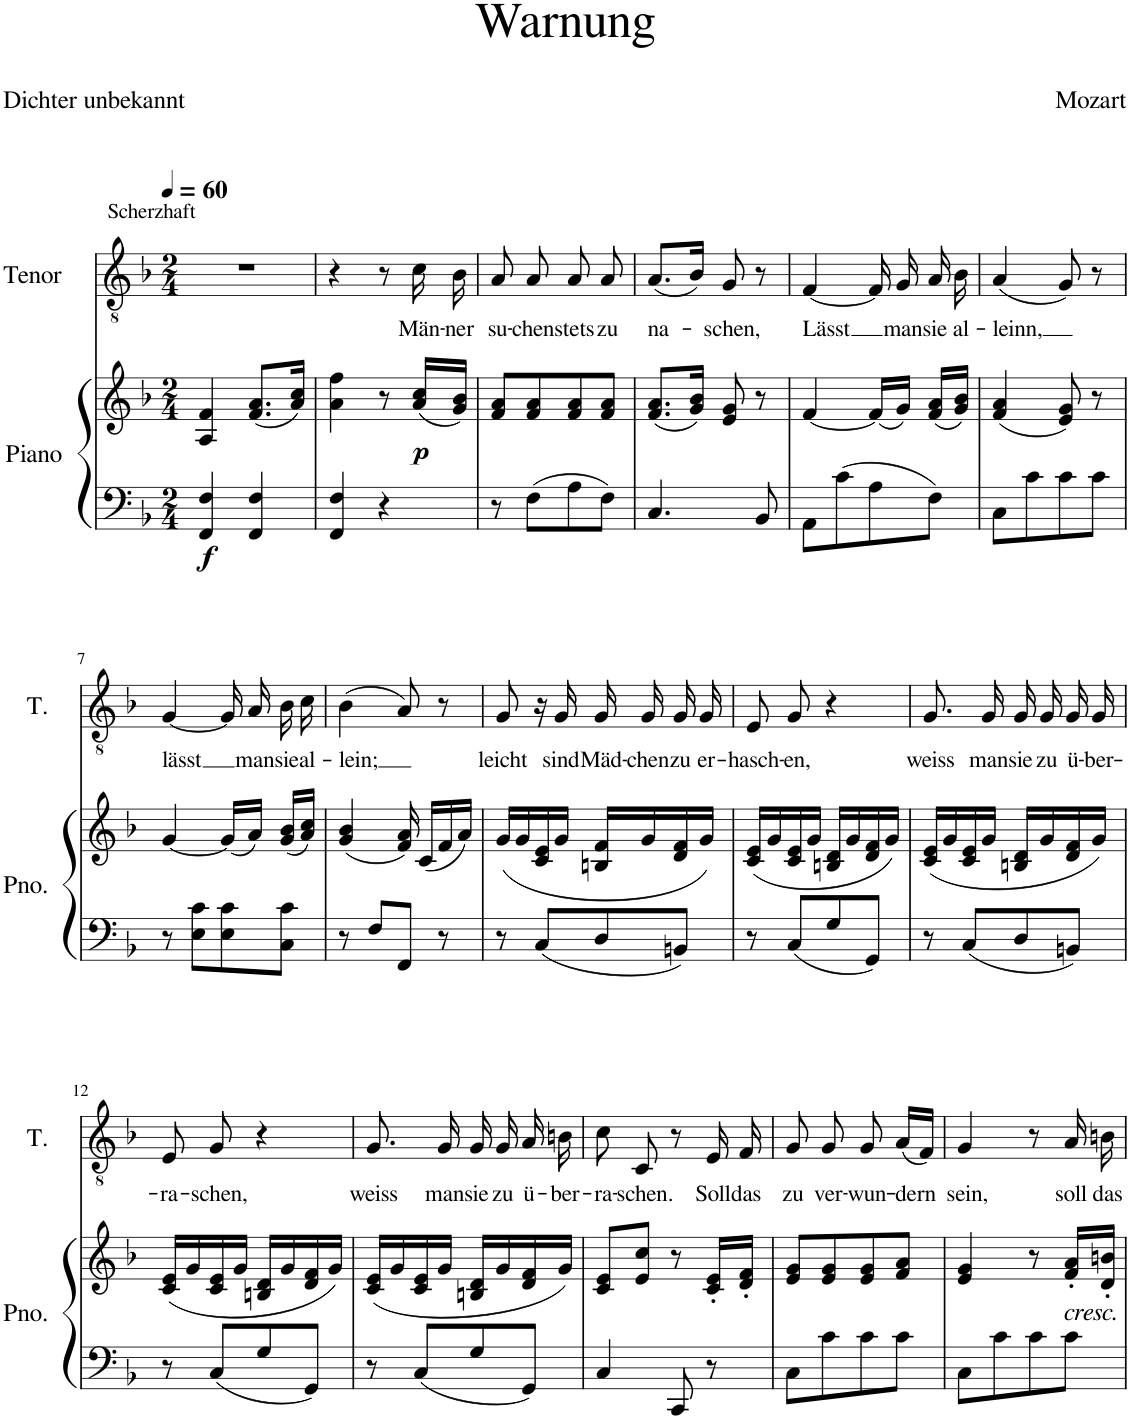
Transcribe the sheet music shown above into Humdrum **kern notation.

**kern	**kern	**dynam	**kern	**text
*part2	*part2	*part2	*part1	*part1
*staff3	*staff2	*staff2/3	*staff1	*staff1
*I"Piano	*	*	*I"Tenor	*
*I'Pno.	*	*	*I'T.	*
*clefF4	*clefG2	*	*clefGv2	*
*k[b-]	*k[b-]	*	*k[b-]	*
*M2/4	*M2/4	*	*M2/4	*
*MM60	*MM60	*	*MM60	*
=1	=1	=1	=1	=1
!	!	!	!LO:TX:a:t=Scherzhaft	!
!	!	!LO:DY:b=2	!	!
4FF/ 4F/	4A/ 4f/	f	2r	.
4FF/ 4F/	(8.f/ 8.a/L	.	.	.
.	16a/ 16cc/Jk)	.	.	.
=2	=2	=2	=2	=2
4FF/ 4F/	4a\ 4ff\	.	4r	.
4r	8r	.	8r	.
!	!	!LO:DY:b	!	!LO:LY:b
.	(16a/ 16cc/LL	p	16c\	Män-
!	!	!	!	!LO:LY:b
.	16g/ 16b-/JJ)	.	16B-\	-ner
=3	=3	=3	=3	=3
!	!	!	!	!LO:LY:b
8r	8f/ 8a/L	.	8A/	su-
!	!	!	!	!LO:LY:b
8F\L	8f/ 8a/	.	8A/	-chen
!	!	!	!	!LO:LY:b
8A\	8f/ 8a/	.	8A/	stets
!	!	!	!	!LO:LY:b
8F\J	8f/ 8a/J	.	8A/	zu
=4	=4	=4	=4	=4
!	!	!	!	!LO:LY:b
4.C/	(8.f/ 8.a/L	.	(8.A/L	na-
.	16g/ 16b-/Jk)	.	16B-/Jk)	.
!	!	!	!	!LO:LY:b
.	8e/ 8g/	.	8G/	-schen,
8BB-/	8r	.	8r	.
=5	=5	=5	=5	=5
!	!	!	!	!LO:LY:b
8AA\L	[4f/	.	[4F/	Lässt
8c\	.	.	.	.
8A\	(16f/LL]	.	16F/]	.
!	!	!	!	!LO:LY:b
.	16g/JJ)	.	16G/	man
!	!	!	!	!LO:LY:b
8F\J	(16f/ 16a/LL	.	16A/	sie
!	!	!	!	!LO:LY:b
.	16g/ 16b-/JJ)	.	16B-\	al-
=6	=6	=6	=6	=6
!	!	!	!	!LO:LY:b
8C\L	(4f/ 4a/	.	(4A/	-leinn,
8c\	.	.	.	.
8c\	8e/ 8g/)	.	8G/)	.
8c\J	8r	.	8r	.
!!LO:LB:g=z
=7	=7	=7	=7	=7
!	!	!	!	!LO:LY:b
8r	[4g/	.	[4G/	lässt
8E\ 8c\L	.	.	.	.
8E\ 8c\	(16g/LL]	.	16G/]	.
!	!	!	!	!LO:LY:b
.	16a/JJ)	.	16A/	man
!	!	!	!	!LO:LY:b
8C\ 8c\J	(16g/ 16b-/LL	.	16B-\	sie
!	!	!	!	!LO:LY:b
.	16a/ 16cc/JJ)	.	16c\	al-
=8	=8	=8	=8	=8
!	!	!	!	!LO:LY:b
8r	(4g/ 4b-/	.	(4B-\	-lein;
8F/L	.	.	.	.
8FF/J	16f/ 16a/)	.	8A/)	.
.	(16c/LL	.	.	.
8r	16f/	.	8r	.
.	16a/JJ)	.	.	.
=9	=9	=9	=9	=9
!	!	!	!	!LO:LY:b
8r	(16g/LL	.	8G/	leicht
.	16g/	.	.	.
8C/L	16c/ 16e/	.	16r	.
!	!	!	!	!LO:LY:b
.	16g/JJ	.	16G/	sind
!	!	!	!	!LO:LY:b
8D/	16Bn/ 16f/LL	.	16G/	Mäd-
!	!	!	!	!LO:LY:b
.	16g/	.	16G/	-chen
!	!	!	!	!LO:LY:b
8BBn/J	16d/ 16f/	.	16G/	zu
!	!	!	!	!LO:LY:b
.	16g/JJ)	.	16G/	er-
=10	=10	=10	=10	=10
!	!	!	!	!LO:LY:b
8r	(16c/ 16e/LL	.	8E/	-hasch-
.	16g/	.	.	.
!	!	!	!	!LO:LY:b
8C/L	16c/ 16e/	.	8G/	-en,
.	16g/JJ	.	.	.
8G/	16Bn/ 16d/LL	.	4r	.
.	16g/	.	.	.
8GG/J	16d/ 16f/	.	.	.
.	16g/JJ)	.	.	.
=11	=11	=11	=11	=11
!	!	!	!	!LO:LY:b
8r	(16c/ 16e/LL	.	8.G/	weiss
.	16g/	.	.	.
8C/L	16c/ 16e/	.	.	.
!	!	!	!	!LO:LY:b
.	16g/JJ	.	16G/	man
!	!	!	!	!LO:LY:b
8D/	16Bn/ 16d/LL	.	16G/	sie
!	!	!	!	!LO:LY:b
.	16g/	.	16G/	zu
!	!	!	!	!LO:LY:b
8BBn/J	16d/ 16f/	.	16G/	ü-
!	!	!	!	!LO:LY:b
.	16g/JJ)	.	16G/	-ber-
!!LO:LB:g=z
=12	=12	=12	=12	=12
!	!	!	!	!LO:LY:b
8r	(16c/ 16e/LL	.	8E/	-ra-
.	16g/	.	.	.
!	!	!	!	!LO:LY:b
8C/L	16c/ 16e/	.	8G/	-schen,
.	16g/JJ	.	.	.
8G/	16Bn/ 16d/LL	.	4r	.
.	16g/	.	.	.
8GG/J	16d/ 16f/	.	.	.
.	16g/JJ)	.	.	.
=13	=13	=13	=13	=13
!	!	!	!	!LO:LY:b
8r	(16c/ 16e/LL	.	8.G/	weiss
.	16g/	.	.	.
8C/L	16c/ 16e/	.	.	.
!	!	!	!	!LO:LY:b
.	16g/JJ	.	16G/	man
!	!	!	!	!LO:LY:b
8G/	16Bn/ 16d/LL	.	16G/	sie
!	!	!	!	!LO:LY:b
.	16g/	.	16G/	zu
!	!	!	!	!LO:LY:b
8GG/J	16d/ 16f/	.	16A/	ü-
!	!	!	!	!LO:LY:b
.	16g/JJ)	.	16Bn\	-ber-
=14	=14	=14	=14	=14
!	!	!	!	!LO:LY:b
4C/	8c/ 8e/L	.	8c\	-ra-
!	!	!	!	!LO:LY:b
.	8e/ 8cc/J	.	8C/	-schen.
8CC/	8r	.	8r	.
!	!	!	!	!LO:LY:b
8r	16c/' 16e/'LL	.	16E/	Soll
!	!	!	!	!LO:LY:b
.	16d/' 16f/'JJ	.	16F/	das
=15	=15	=15	=15	=15
!	!	!	!	!LO:LY:b
8C\L	8e/ 8g/L	.	8G/	zu
!	!	!	!	!LO:LY:b
8c\	8e/ 8g/	.	8G/	ver-
!	!	!	!	!LO:LY:b
8c\	8e/ 8g/	.	8G/	-wun-
!	!	!	!	!LO:LY:b
8c\J	8f/ 8a/J	.	(16A/LL	-dern
.	.	.	16F/JJ)	.
=16	=16	=16	=16	=16
!	!	!	!	!LO:LY:b
8C\L	4e/ 4g/	.	4G/	sein,
8c\	.	.	.	.
8c\	8r	.	8r	.
!	!LO:TX:b:i:t=cresc.	!	!	!
!	!	!	!	!LO:LY:b
8c\J	16f/' 16a/'LL	.	16A/	soll
!	!	!	!	!LO:LY:b
.	16d/' 16bn/'JJ	.	16Bn\	das
=	=	=	=	=
*-	*-	*-	*-	*-
